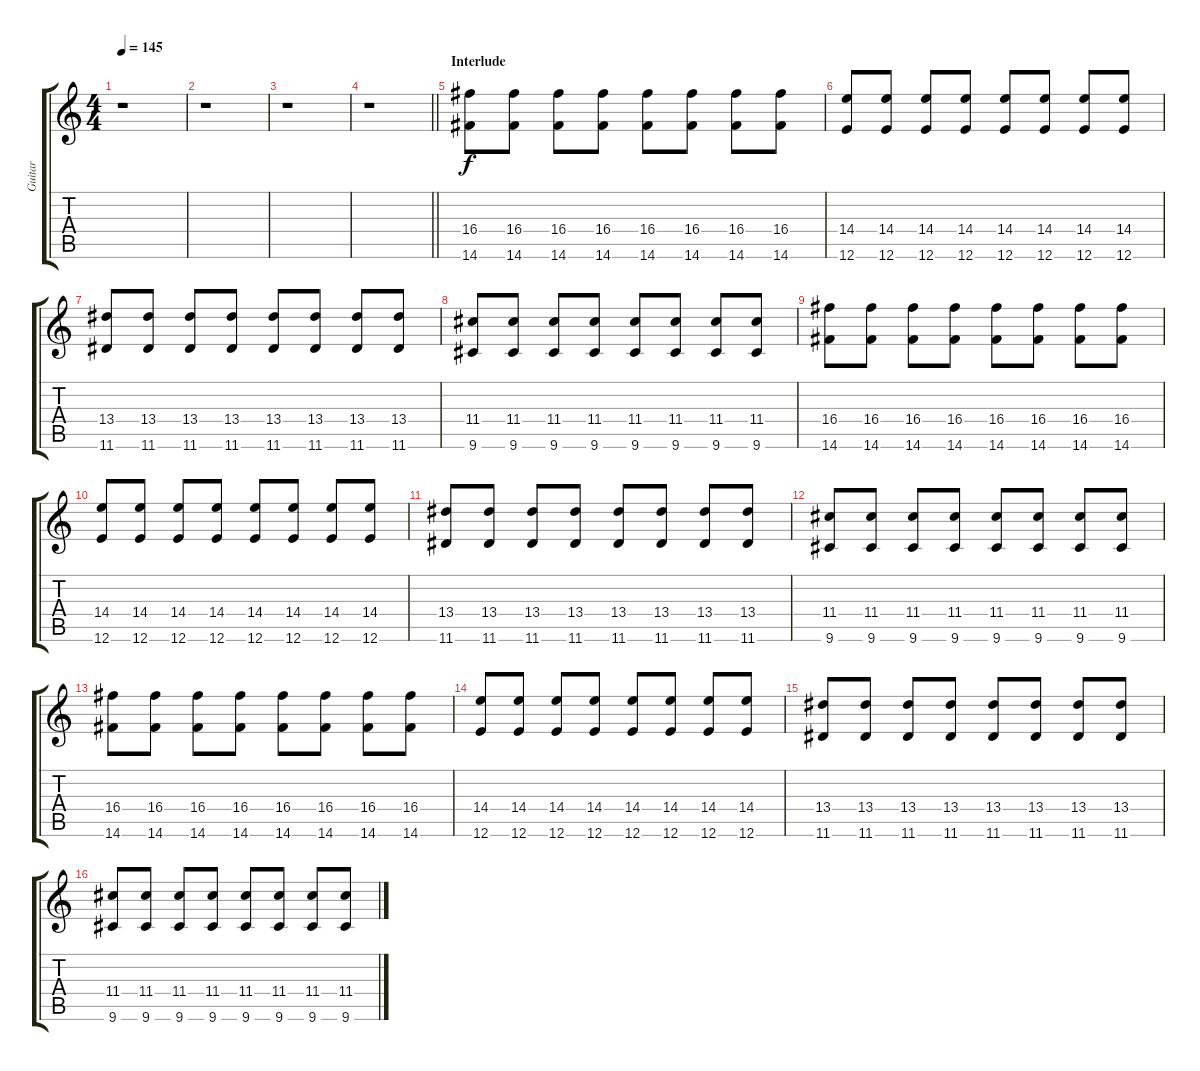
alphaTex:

\track ("Guitar" "Guitar") {instrument distortionguitar}
\staff {score tabs}
\tuning (E4 B3 G3 D3 A2 E2) {hide}
\ts (4 4)
\tempo 145
\clef g2
\ks c
r.1{dy f} |
r.1 |
r.1 |
\barLineRight lightlight
r.1 |
\section ("" "Interlude")
(16.4 14.6).8{balance 12 instrument electricguitarclean} (16.4 14.6).8 (16.4 14.6).8 (16.4 14.6).8 (16.4 14.6).8 (16.4 14.6).8 (16.4 14.6).8 (16.4 14.6).8 |
(14.4 12.6).8 (14.4 12.6).8 (14.4 12.6).8 (14.4 12.6).8 (14.4 12.6).8 (14.4 12.6).8 (14.4 12.6).8 (14.4 12.6).8 |
(13.4 11.6).8 (13.4 11.6).8 (13.4 11.6).8 (13.4 11.6).8 (13.4 11.6).8 (13.4 11.6).8 (13.4 11.6).8 (13.4 11.6).8 |
(11.4 9.6).8 (11.4 9.6).8 (11.4 9.6).8 (11.4 9.6).8 (11.4 9.6).8 (11.4 9.6).8 (11.4 9.6).8 (11.4 9.6).8 |
(16.4 14.6).8{balance 12 instrument electricguitarclean} (16.4 14.6).8 (16.4 14.6).8 (16.4 14.6).8 (16.4 14.6).8 (16.4 14.6).8 (16.4 14.6).8 (16.4 14.6).8 |
(14.4 12.6).8 (14.4 12.6).8 (14.4 12.6).8 (14.4 12.6).8 (14.4 12.6).8 (14.4 12.6).8 (14.4 12.6).8 (14.4 12.6).8 |
(13.4 11.6).8 (13.4 11.6).8 (13.4 11.6).8 (13.4 11.6).8 (13.4 11.6).8 (13.4 11.6).8 (13.4 11.6).8 (13.4 11.6).8 |
(11.4 9.6).8 (11.4 9.6).8 (11.4 9.6).8 (11.4 9.6).8 (11.4 9.6).8 (11.4 9.6).8 (11.4 9.6).8 (11.4 9.6).8 |
(16.4 14.6).8{balance 12 instrument electricguitarclean} (16.4 14.6).8 (16.4 14.6).8 (16.4 14.6).8 (16.4 14.6).8 (16.4 14.6).8 (16.4 14.6).8 (16.4 14.6).8 |
(14.4 12.6).8 (14.4 12.6).8 (14.4 12.6).8 (14.4 12.6).8 (14.4 12.6).8 (14.4 12.6).8 (14.4 12.6).8 (14.4 12.6).8 |
(13.4 11.6).8 (13.4 11.6).8 (13.4 11.6).8 (13.4 11.6).8 (13.4 11.6).8 (13.4 11.6).8 (13.4 11.6).8 (13.4 11.6).8 |
(11.4 9.6).8 (11.4 9.6).8 (11.4 9.6).8 (11.4 9.6).8 (11.4 9.6).8 (11.4 9.6).8 (11.4 9.6).8 (11.4 9.6).8
